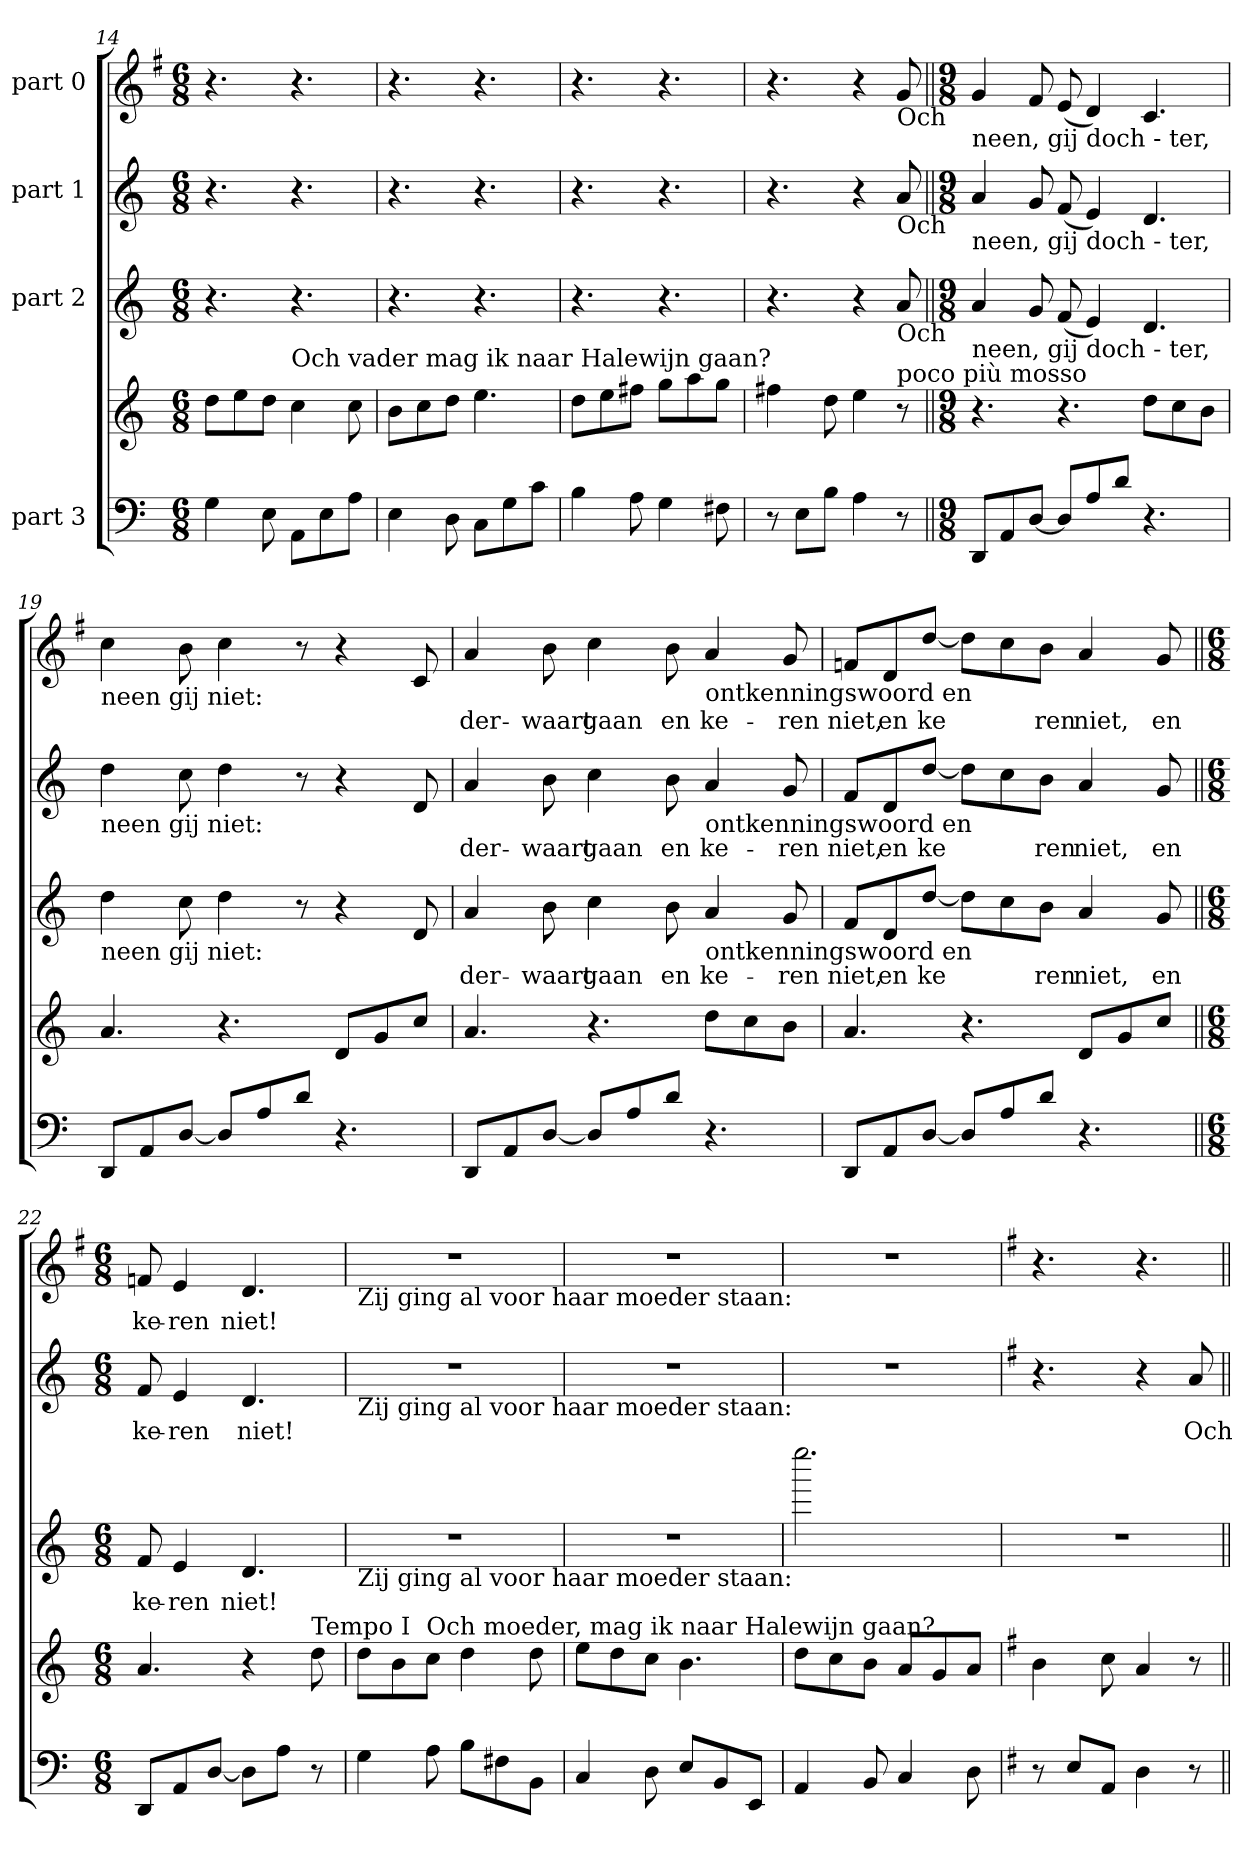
**kern	**kern	**kern	**text	**kern	**text	**kern	**text
*part4	*part4	*part3	*part3	*part2	*part2	*part1	*part1
*staff5	*staff4	*staff3	*staff3	*staff2	*staff2	*staff1	*staff1
*I"part 3	*	*I"part 2	*	*I"part 1	*	*I"part 0	*
*clefF4	*clefG2	*clefG2	*	*clefG2	*	*clefG2	*
*k[]	*k[]	*k[]	*	*k[]	*	*k[f#]	*
*M6/8	*M6/8	*M6/8	*	*M6/8	*	*M6/8	*
=14	=14	=14	=14	=14	=14	=14	=14
4G\	8dd\L	4.r	.	4.r	.	4.r	.
.	8ee\	.	.	.	.	.	.
8E\	8dd\J	.	.	.	.	.	.
!	!LO:TX:a:t=Och vader mag ik naar Halewijn gaan?	!	!	!	!	!	!
8AA\L	4cc\	4.r	.	4.r	.	4.r	.
8E\	.	.	.	.	.	.	.
8A\J	8cc\	.	.	.	.	.	.
=15	=15	=15	=15	=15	=15	=15	=15
4E\	8b\L	4.r	.	4.r	.	4.r	.
.	8cc\	.	.	.	.	.	.
8D\	8dd\J	.	.	.	.	.	.
8C\L	4.ee\	4.r	.	4.r	.	4.r	.
8G\	.	.	.	.	.	.	.
8c\J	.	.	.	.	.	.	.
=16	=16	=16	=16	=16	=16	=16	=16
4B\	8dd\L	4.r	.	4.r	.	4.r	.
.	8ee\	.	.	.	.	.	.
8A\	8ff#X\J	.	.	.	.	.	.
4G\	8gg\L	4.r	.	4.r	.	4.r	.
.	8aa\	.	.	.	.	.	.
8F#X\	8gg\J	.	.	.	.	.	.
=17	=17	=17	=17	=17	=17	=17	=17
8r	4ff#X\	4.r	.	4.r	.	4.r	.
8E\L	.	.	.	.	.	.	.
8B\J	8dd\	.	.	.	.	.	.
4A\	4ee\	4r	.	4r	.	4r	.
!	!	!	!	!	!	!LO:TX:b:t=Och	!
!	!	!	!	!LO:TX:b:t=Och	!	!	!
!	!	!LO:TX:b:t=Och	!	!	!	!	!
!	!LO:TX:a:t=poco più mosso	!	!	!	!	!	!
8r	8r	8a	.	8a	.	8g	.
=18||	=18||	=18||	=18||	=18||	=18||	=18||	=18||
*M9/8	*M9/8	*M9/8	*	*M9/8	*	*M9/8	*
!	!	!	!	!	!	!LO:TX:b:t=neen, gij doch - ter,	!
!	!	!	!	!LO:TX:b:t=neen, gij doch - ter,	!	!	!
!	!	!LO:TX:b:t=neen, gij doch - ter,	!	!	!	!	!
8DD/L	4.r	4a	.	4a	.	4g	.
8AA/	.	.	.	.	.	.	.
[8D/J	.	8g	.	8g	.	8f#	.
8D/L]	4.r	(8f	.	(8f	.	(8e	.
8A/	.	4e)	.	4e)	.	4d)	.
8d\J	.	.	.	.	.	.	.
4.r	8dd\L	4.d	.	4.d	.	4.c	.
.	8cc\	.	.	.	.	.	.
.	8b\J	.	.	.	.	.	.
=19	=19	=19	=19	=19	=19	=19	=19
!	!	!	!	!	!	!LO:TX:b:t=neen gij niet&colon;	!
!	!	!	!	!LO:TX:b:t=neen gij niet&colon;	!	!	!
!	!	!LO:TX:b:t=neen gij niet&colon;	!	!	!	!	!
8DD/L	4.a/	4dd	.	4dd	.	4cc	.
8AA/	.	.	.	.	.	.	.
[8D/J	.	8cc	.	8cc	.	8b	.
8D/L]	4.r	4dd	.	4dd	.	4cc	.
8A/	.	.	.	.	.	.	.
8d\J	.	8r	.	8r	.	8r	.
4.r	8d/L	4r	.	4r	.	4r	.
.	8g/	.	.	.	.	.	.
.	8cc/J	8d	.	8d	.	8c	.
=20	=20	=20	=20	=20	=20	=20	=20
!	!	!	!	!	!	!	!LO:LY:b
8DD/L	4.a/	4a	der-	4a	der-	4a/	der-
8AA/	.	.	.	.	.	.	.
!	!	!	!	!	!	!	!LO:LY:b
[8D/J	.	8b	waart	8b	waart	8b\	waart
!	!	!	!	!	!	!	!LO:LY:b
8D/L]	4.r	4cc	gaan	4cc	gaan	4cc\	gaan
8A/	.	.	.	.	.	.	.
!	!	!	!	!	!	!	!LO:LY:b
8d\J	.	8b	en	8b	en	8b\	en
!	!	!	!	!	!	!LO:TX:b:t=ontkenningswoord en	!
!	!	!	!	!LO:TX:b:t=ontkenningswoord en	!	!	!
!	!	!LO:TX:b:t=ontkenningswoord en	!	!	!	!	!
!	!	!	!	!	!	!	!LO:LY:b
4.r	8dd\L	4a	ke -	4a	ke -	4a/	ke -
.	8cc\	.	.	.	.	.	.
!	!	!	!	!	!	!	!LO:LY:b
.	8b\J	8g	ren	8g	ren	8g/	ren
=21	=21	=21	=21	=21	=21	=21	=21
*	*	*	*	*	*	*MM30	*
!	!	!	!	!	!	!	!LO:LY:b
8DD/L	4.a/	8fL	niet,	8fL	niet,	8fn/L	niet,
!	!	!	!	!	!	!	!LO:LY:b
8AA/	.	8d	en	8d	en	8d/	en
!	!	!	!	!	!	!	!LO:LY:b
[8D/J	.	[8ddJ	ke	[8ddJ	ke	[8dd\J	ke
8D/L]	4.r	8ddL]	.	8ddL]	.	8dd\L]	.
8A/	.	8cc	.	8cc	.	8cc\	.
!	!	!	!	!	!	!	!LO:LY:b
8d\J	.	8bJ	ren	8bJ	ren	8b\J	ren
!	!	!	!	!	!	!	!LO:LY:b
4.r	8d/L	4a	niet,	4a	niet,	4a/	niet,
.	8g/	.	.	.	.	.	.
!	!	!	!	!	!	!	!LO:LY:b
.	8cc/J	8g	en	8g	en	8g/	en
=22||	=22||	=22||	=22||	=22||	=22||	=22||	=22||
*M6/8	*M6/8	*M6/8	*	*M6/8	*	*M6/8	*
!	!	!	!	!	!	!	!LO:LY:b
8DD/L	4.a/	8f	ke-	8f	ke-	8fn/	ke-
!	!	!	!	!	!	!	!LO:LY:b
8AA/	.	4e	ren	4e	ren	4e/	ren
[8D/J	.	.	.	.	.	.	.
!	!	!	!	!	!	!	!LO:LY:b
8D\L]	4r	4.d	niet!	4.d	niet!	4.d/	niet!
8A\J	.	.	.	.	.	.	.
!	!LO:TX:a:t=Tempo I	!	!	!	!	!	!
8r	8dd\	.	.	.	.	.	.
=23	=23	=23	=23	=23	=23	=23	=23
!	!	!	!	!	!	!LO:TX:b:t=Zij ging al voor haar moeder staan&colon;	!
!	!	!	!	!LO:TX:b:t=Zij ging al voor haar moeder staan&colon;	!	!	!
!	!	!LO:TX:b:t=Zij ging al voor haar moeder staan&colon;	!	!	!	!	!
!	!	!LO:N:vis=2	!	!LO:N:vis=2	!	!LO:N:vis=2	!
4G\	8dd\L	2.r	.	2.r	.	2.r	.
.	8b\	.	.	.	.	.	.
!	!LO:TX:a:t=Och moeder, mag ik naar Halewijn gaan?	!	!	!	!	!	!
8A\	8cc\J	.	.	.	.	.	.
8B\L	4dd\	.	.	.	.	.	.
8F#X\	.	.	.	.	.	.	.
8BB\J	8dd\	.	.	.	.	.	.
=24	=24	=24	=24	=24	=24	=24	=24
!	!	!LO:N:vis=2	!	!LO:N:vis=2	!	!LO:N:vis=2	!
4C/	8ee\L	2.r	.	2.r	.	2.r	.
.	8dd\	.	.	.	.	.	.
8D\	8cc\J	.	.	.	.	.	.
8E/L	4.b\	.	.	.	.	.	.
8BB/	.	.	.	.	.	.	.
8EE/J	.	.	.	.	.	.	.
=25	=25	=25	=25	=25	=25	=25	=25
!	!	!	!	!LO:N:vis=2	!	!LO:N:vis=2	!
4AA/	8dd\L	2.eeee	.	2.r	.	2.r	.
.	8cc\	.	.	.	.	.	.
8BB/	8b\J	.	.	.	.	.	.
4C/	8a/L	.	.	.	.	.	.
.	8g/	.	.	.	.	.	.
8D\	8a/J	.	.	.	.	.	.
=26	=26	=26	=26	=26	=26	=26	=26
*k[f#]	*k[f#]	*	*	*k[f#]	*	*	*
!	!	!LO:N:vis=2	!	!	!	!	!
8r	4b\	2.r	.	4.r	.	4.r	.
8E/L	.	.	.	.	.	.	.
8AA/J	8cc\	.	.	.	.	.	.
4D\	4a/	.	.	4r	.	4.r	.
!	!	!	!	!	!LO:LY:b	!	!
8r	8r	.	.	8a/	Och	.	.
=||	=||	=||	=||	=||	=||	=||	=||
*-	*-	*-	*-	*-	*-	*-	*-
